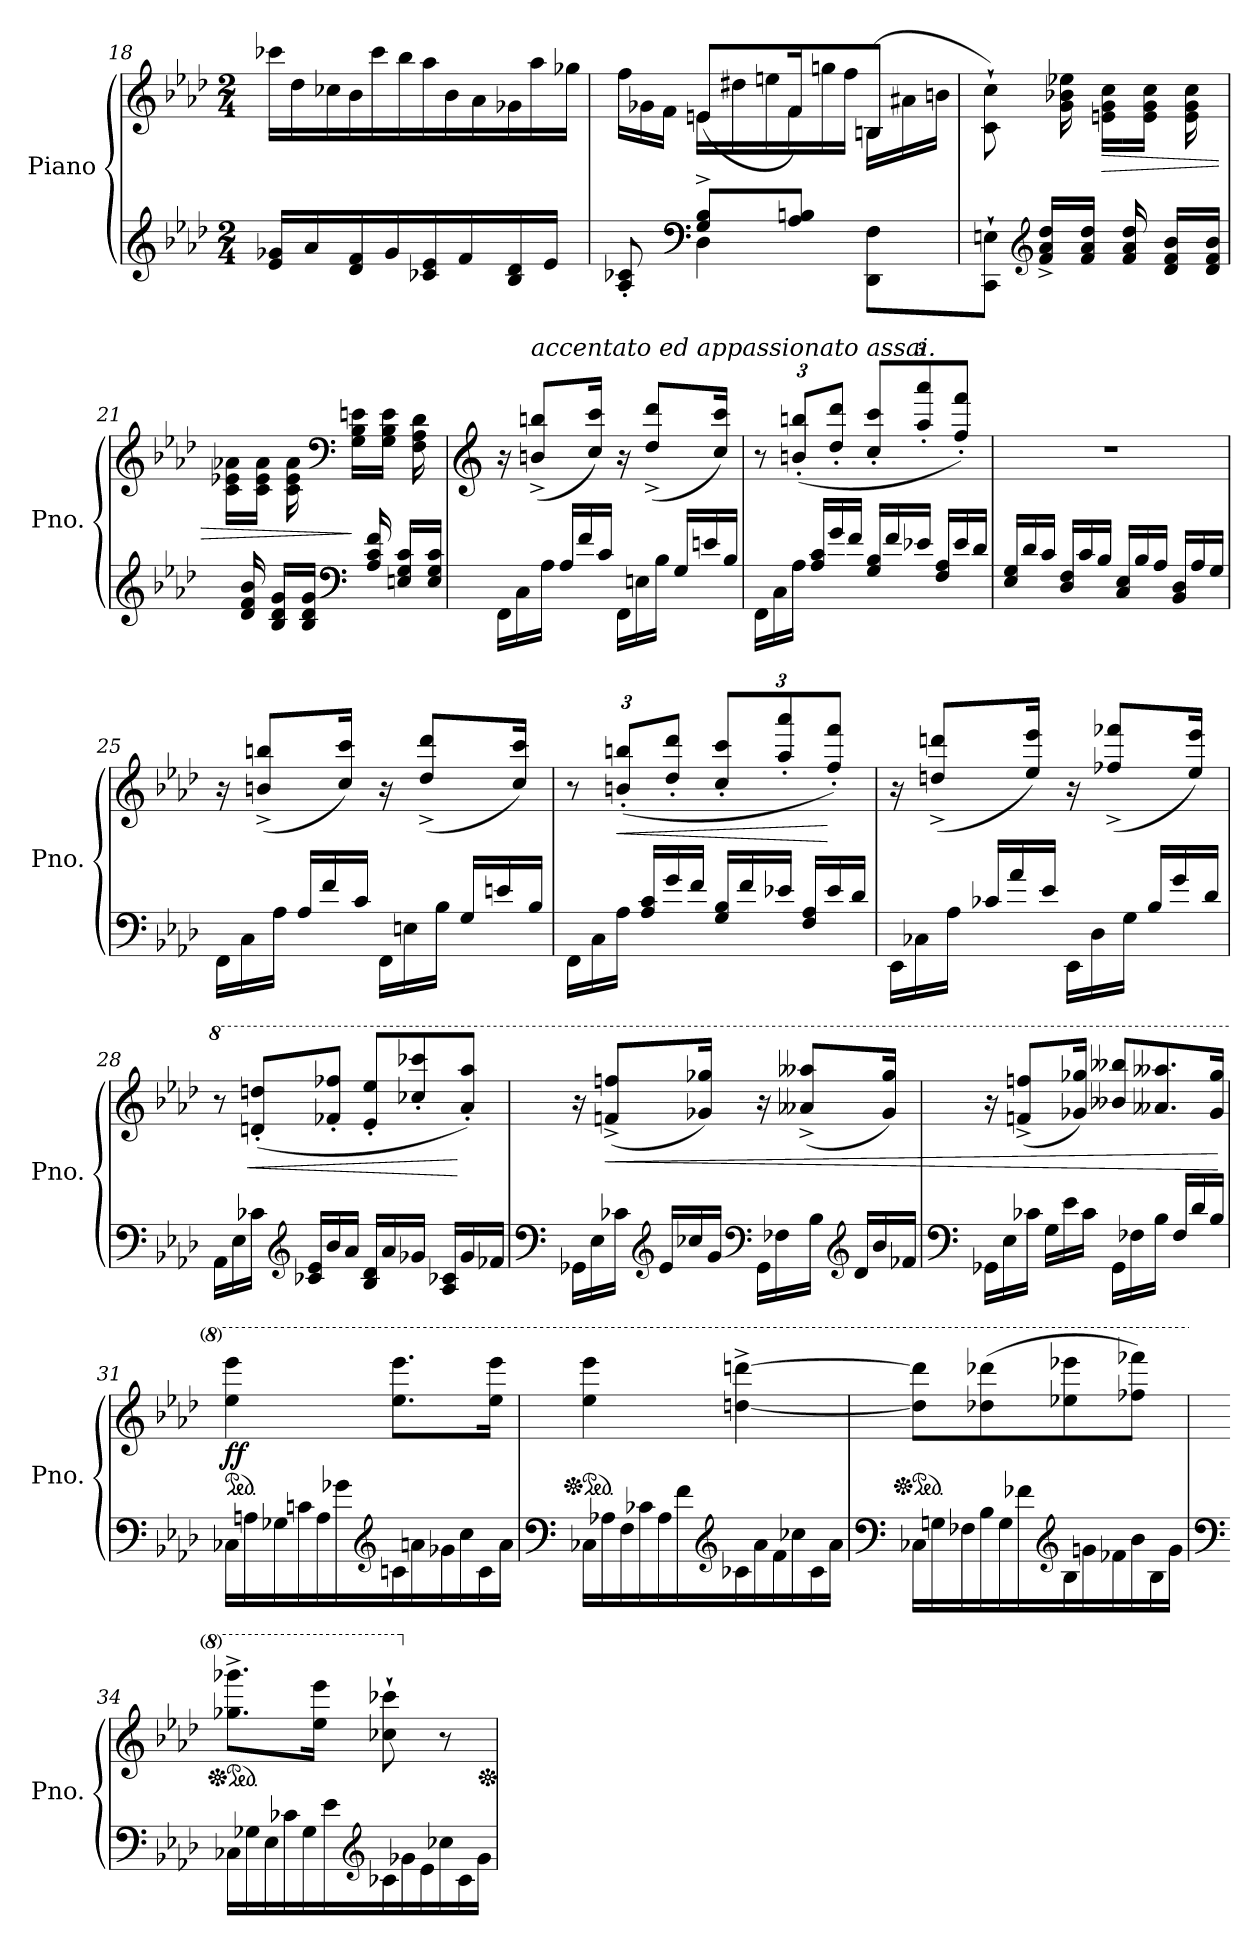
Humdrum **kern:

**kern	**kern	**dynam
*part1	*part1	*part1
*staff2	*staff1	*staff1/2
*I"Piano	*	*
*I'Pno.	*	*
*clefG2	*clefG2	*
*k[b-e-a-d-]	*k[b-e-a-d-]	*
*M2/4	*M2/4	*
*	*Xtuplet	*
=18	=18	=18
16e-/ 16g-X/	24ccc-X\	.
.	24dd-\	.
16a-/	.	.
.	24cc-X\	.
16d-/ 16f/	24b-\	.
.	24ccc-\	.
16g-/	.	.
.	24bb-\	.
16c-X/ 16e-/	24aa-\	.
.	24b-\	.
16f/	.	.
.	24a-\	.
16B-/ 16d-/	24g-X\	.
.	24aa-\	.
16e-/JJ	.	.
.	24gg-X\JJ	.
!!LO:LB:g=z
=19	=19	=19
*^	*^	*
8A-/' 8c-X/'	8ryy	24ff\LL	8ryy	.
.	.	24g-X\	.	.
.	.	24f\JJ	.	.
*clefF4	*	*	*	*
8G/^ 8B-/^L	4D-\	24en\LL	(8e/L	.
.	.	24dd#X\	.	.
.	.	24een\	.	.
8A-/ 8Bn/J	.	24f\	24f/Jk)	.
.	.	24ggn\	12ryy	.
.	.	24ff\JJ	.	.
8DD-\ 8F\L	8ryy	(>24Bn\LL	8B/	.
.	.	24a#X\	.	.
.	.	24bn\JJ	.	.
*v	*v	*	*	*
=20	=20	=20	=20
8CC\` 8En\`J	8c\` 8cc\`)	6ryy	.
*clefG2	*	*	*
*Xtuplet	*	*	*
(24f/^ 24a-/^ 24dd-/^LL	4.ryy	.	.
24ryy	.	24g\ 24b-X\ 24ee-X\	.
24f/ 24a-/ 24dd-/JJ	.	24ryy	.
!	!	!	!LO:HP:b
24ryy	.	24en\ 24g\ 24cc\LL	>
24f/ 24a-/ 24dd-/	.	24ryy	.
24ryy	.	24e\ 24g\ 24cc\JJ	.
24d-/ 24f/ 24b-/LL	.	24ryy	.
24ryy	.	24e\ 24g\ 24cc\	.
24d-/ 24f/ 24b-/JJ	.	24ryy	.
*	*v	*v	*
=21	=21	=21
*^	*	*
24ryy	4ryy	24c\ 24e-X\ 24a-X\LL	.
24d-/ 24f/ 24b-/	.	24ryy	.
24ryy	.	24c\ 24e-\ 24a-\JJ	.
24B-/ 24d-/ 24g/LL	.	24ryy	.
24ryy	.	24c\ 24e-\ 24a-\	.
24B-/ 24d-/ 24g/JJ	.	24ryy	.
*clefF4	*	*clefF4	*
24ryy	4ryy	24G\ 24B-\ 24en\LL	]
24A-/ 24c/ 24f/	.	24ryy	.
24ryy	.	24G\ 24B-\ 24e\JJ)	.
24En/ 24G/ 24c/LL	.	24ryy	.
24ryy	.	24F\ 24A-\ 24d-\	.
24E/ 24G/ 24c/JJ	.	24ryy	.
*v	*v	*	*
!!LO:LB:g=z
=22	=22	=22
*	*clefG2	*
24FF\LL	16r	.
24C\	.	.
!	!LO:TX:a:i:t=accentato ed appassionato assai.	!
.	(8bn/^ 8bbn/^L	.
24A-\JJ	.	.
24A-/LL	.	.
24f/	.	.
.	16cc/ 16ccc/Jk)	.
24c/JJ	.	.
24FF\LL	16r	.
24En\	.	.
.	(8dd-/^ 8ddd-/^L	.
24B-\JJ	.	.
24G/LL	.	.
24en/	.	.
.	16cc/ 16ccc/Jk)	.
24B-/JJ	.	.
=23	=23	=23
*	*tuplet	*
*	*Xbrackettup	*
24FF\LL	12r	.
24C\	.	.
24A-\JJ	(12bn/' 12bbn/'L	.
24A-/ 24c/LL	.	.
24g/	12dd-/' 12ddd-/'J	.
24f/JJ	.	.
24G/ 24B-/LL	12cc/' 12ccc/'L	.
24f/	.	.
24e-X/JJ	12aa-/' 12aaa-/'	.
24F/ 24A-/LL	.	.
24e-/	12ff/' 12fff/'J)	.
24d-/JJ	.	.
=24	=24	=24
24E-/ 24G/LL	2r	.
24d-/	.	.
24c/JJ	.	.
24D-/ 24F/LL	.	.
24c/	.	.
24B-/JJ	.	.
24C/ 24E-/LL	.	.
24B-/	.	.
24A-/JJ	.	.
24BB-/ 24D-/LL	.	.
24A-/	.	.
24G/JJ	.	.
!!LO:LB:g=z
=25	=25	=25
24FF\LL	16r	.
24C\	.	.
.	(8bn/^ 8bbn/^L	.
24A-\JJ	.	.
24A-/LL	.	.
24f/	.	.
.	16cc/ 16ccc/Jk)	.
24c/JJ	.	.
24FF\LL	16r	.
24En\	.	.
.	(8dd-/^ 8ddd-/^L	.
24B-\JJ	.	.
24G/LL	.	.
24en/	.	.
.	16cc/ 16ccc/Jk)	.
24B-/JJ	.	.
=26	=26	=26
24FF\LL	12r	.
24C\	.	.
!	!	!LO:HP:b
24A-\JJ	(12bn/' 12bbn/'L	<
24A-/ 24c/LL	.	.
24g/	12dd-/' 12ddd-/'J	.
24f/JJ	.	.
24G/ 24B-/LL	12cc/' 12ccc/'L	.
24f/	.	.
24e-X/JJ	12aa-/' 12aaa-/'	.
24F/ 24A-/LL	.	.
24e-/	12ff/' 12fff/'J)	[
24d-/JJ	.	.
=27	=27	=27
24EE-\LL	16r	.
24C-X\	.	.
.	(8ddn/^ 8dddn/^L	.
24A-\JJ	.	.
24c-X/LL	.	.
24a-/	.	.
.	16ee-/ 16eee-/Jk)	.
24e-/JJ	.	.
24EE-\LL	16r	.
24D-\	.	.
.	(8ff-X/^ 8fff-X/^L	.
24G\JJ	.	.
24B-/LL	.	.
24g/	.	.
.	16ee-/ 16eee-/Jk)	.
24d-/JJ	.	.
!!LO:LB:g=z
=28	=28	=28
*	*8va	*
*	*Xtuplet	*
24AA-\LL	12r	.
24E-\	.	.
!	!	!LO:HP:b
24c-X\JJ	(12ddn/' 12dddn/'L	<
*clefG2	*	*
24c-X/ 24e-/LL	.	.
24b-/	12ff-X/' 12fff-X/'J	.
24a-/JJ	.	.
24B-/ 24d-/LL	12ee-/' 12eee-/'L	.
24a-/	.	.
24g-X/JJ	12ccc-X/' 12cccc-X/'	.
24A-/ 24c-X/LL	.	.
24g-/	12aa-/' 12aaa-/'J)	[
24f-X/JJ	.	.
=29	=29	=29
*clefF4	*	*
24GG-X\LL	16r	.
24E-\	.	.
!	!	!LO:HP:b
.	(8ffn/^ 8fffn/^L	<
24c-X\JJ	.	.
*clefG2	*	*
24e-/LL	.	.
24cc-X/	.	.
.	16gg-X/ 16ggg-X/Jk)	.
24g/JJ	.	.
*clefF4	*	*
24GG-\LL	16r	.
24F-X\	.	.
.	(8aa--X/^ 8aaa--X/^L	.
24B-\JJ	.	.
*clefG2	*	*
24d-/LL	.	.
24b-/	.	.
.	16gg-/ 16ggg-/Jk)	.
24f-X/JJ	.	.
=30	=30	=30
*clefF4	*	*
24GG-X\LL	16r	.
24E-\	.	.
.	(8ffn/^ 8fffn/^L	.
24c-X\JJ	.	.
24G\LL	.	.
24e-\	.	.
.	16gg-X/ 16ggg-X/Jk)	.
24c-\JJ	.	.
24GG-\LL	12bb--X/ 12bbb--X/L	.
24F-X\	.	.
24B-\JJ	12.aa--X/ 12.aaa--X/	.
24F-/LL	.	.
24d-/	.	.
24B-/JJ	24gg-/ 24ggg-/Jk	.
.	.	[
!!LO:LB:g=z
=31	=31	=31
*	*ped	*
!	!	!LO:DY:b
24C-X\LL	4eee-\ 4eeee-\	ff
24An\	.	.
24G-X\	.	.
24cn\	.	.
24A\	.	.
24g-X\	.	.
*clefG2	*	*
24cn\	8.eee-\ 8.eeee-\L	.
24an\	.	.
24g-X\	.	.
24cc\	.	.
24c\	.	.
.	16eee-\ 16eeee-\Jk	.
24a\JJ	.	.
=32	=32	=32
*clefF4	*	*
*	*Xped	*
*	*ped	*
24C-X\LL	4eee-\ 4eeee-\	.
24A-X\	.	.
24F\	.	.
24c-X\	.	.
24A-\	.	.
24f\	.	.
*clefG2	*	*
24c-X\	[4dddn\^ [4ddddn\^	.
24a-\	.	.
24f\	.	.
24cc-X\	.	.
24c-\	.	.
24a-\JJ	.	.
=33	=33	=33
*clefF4	*	*
*	*Xped	*
*	*ped	*
24C-X\LL	8ddd\] 8dddd\]L	.
24Gn\	.	.
24F-X\	.	.
24B-\	(8ddd-X\ 8dddd-X\	.
24G\	.	.
24f-X\	.	.
*clefG2	*	*
24B-\	8eee-X\ 8eeee-X\	.
24gn\	.	.
24f-X\	.	.
24b-\	8fff-X\ 8ffff-X\J)	.
24B-\	.	.
24g\JJ	.	.
!!LO:PB:g=z
=34	=34	=34
*clefF4	*	*
*	*Xped	*
*	*ped	*
24C-X\LL	8.ggg-X\^ 8.gggg-X\^L	.
24G-X\	.	.
24E-\	.	.
24c-X\	.	.
24G-\	.	.
.	16eee-\ 16eeee-\Jk	.
24e-\	.	.
*clefG2	*	*
24c-X\	8ccc-X\` 8cccc-X\`	.
24g-X\	.	.
24e-\	.	.
*	*X8va	*
24cc-X\	8r	.
24c-\	.	.
24g-\JJ	.	.
*	*Xped	*
=	=	=
*-	*-	*-
